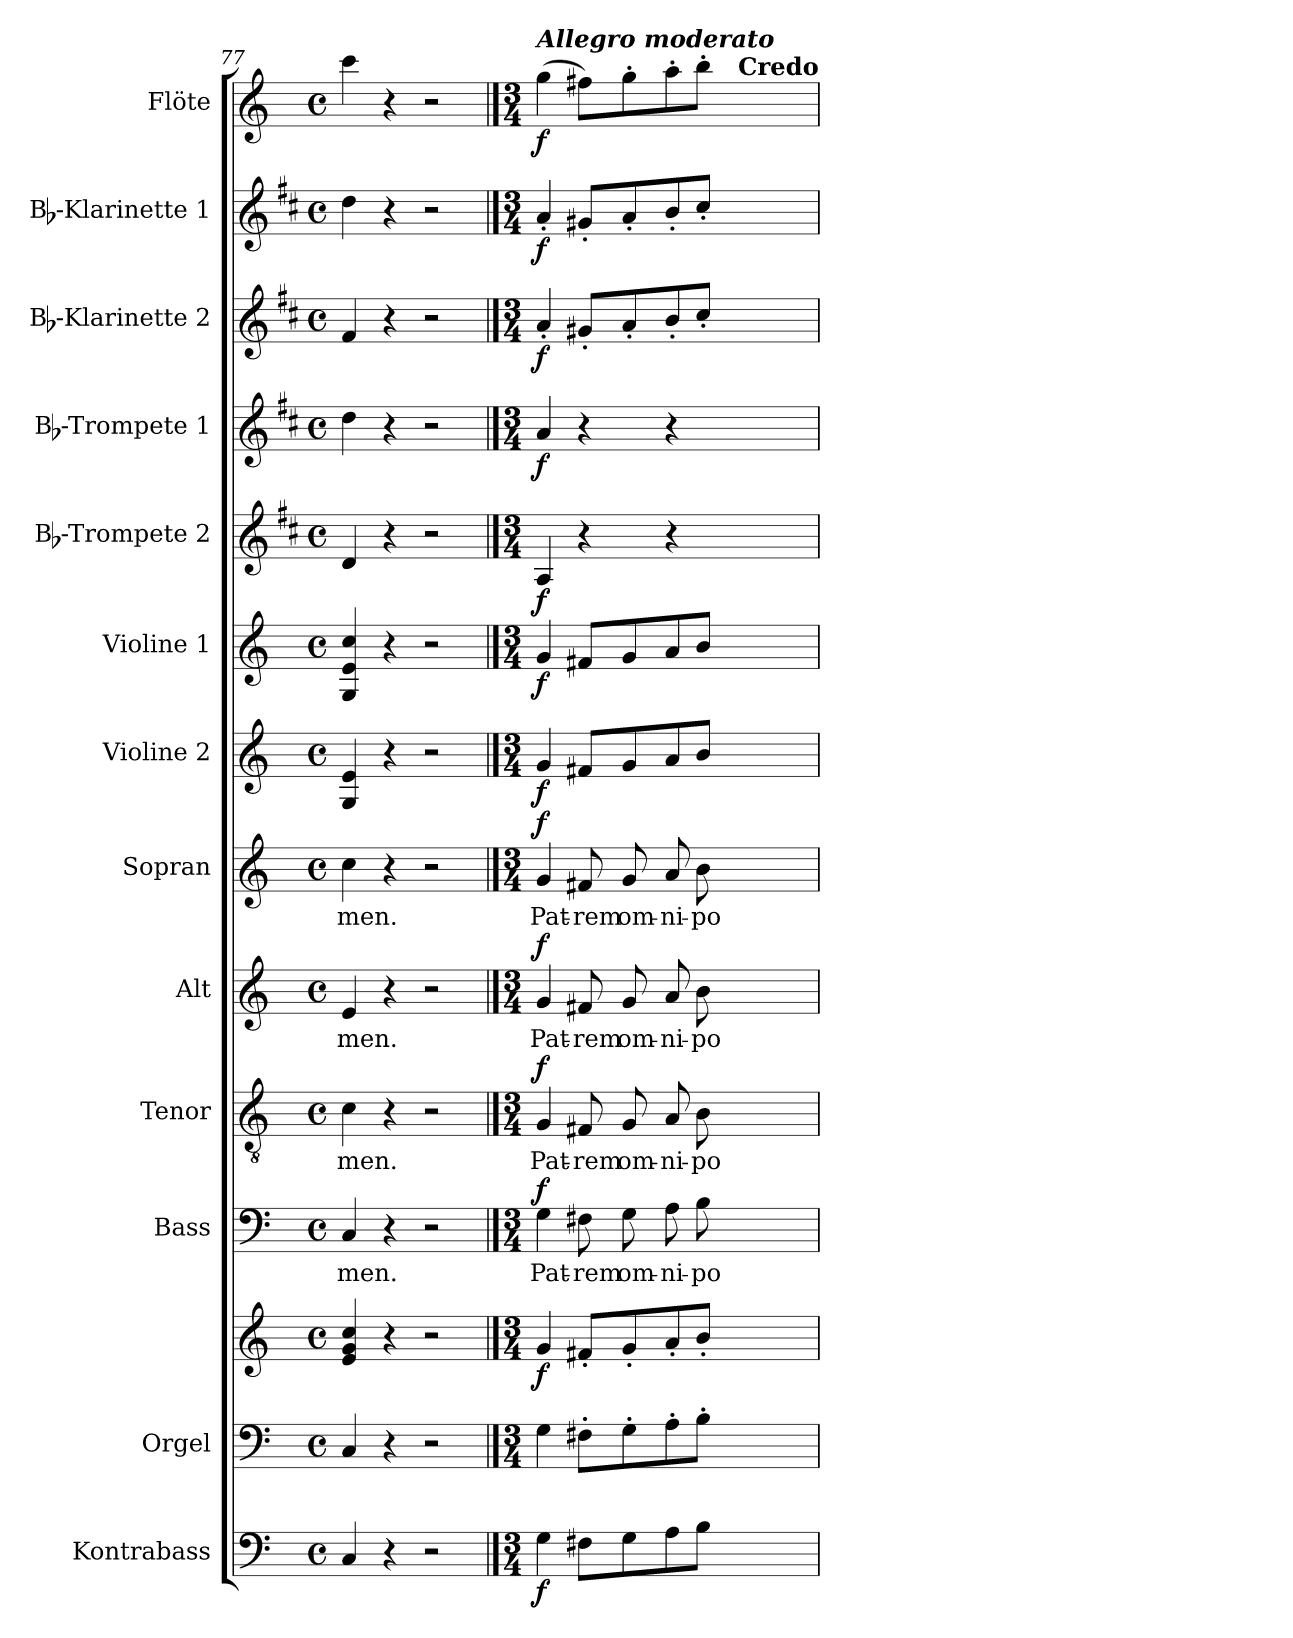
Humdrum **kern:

**kern	**dynam	**kern	**kern	**dynam	**kern	**text	**dynam	**kern	**text	**dynam	**kern	**text	**dynam	**kern	**text	**dynam	**kern	**dynam	**kern	**dynam	**kern	**dynam	**kern	**dynam	**kern	**dynam	**kern	**dynam	**kern	**dynam
*part13	*part13	*part12	*part12	*part12	*part11	*part11	*part11	*part10	*part10	*part10	*part9	*part9	*part9	*part8	*part8	*part8	*part7	*part7	*part6	*part6	*part5	*part5	*part4	*part4	*part3	*part3	*part2	*part2	*part1	*part1
*staff14	*staff14	*staff13	*staff12	*staff12/13	*staff11	*staff11	*staff11	*staff10	*staff10	*staff10	*staff9	*staff9	*staff9	*staff8	*staff8	*staff8	*staff7	*staff7	*staff6	*staff6	*staff5	*staff5	*staff4	*staff4	*staff3	*staff3	*staff2	*staff2	*staff1	*staff1
*I"Kontrabass	*	*I"Orgel	*	*	*I"Bass	*	*	*I"Tenor	*	*	*I"Alt	*	*	*I"Sopran	*	*	*I"Violine 2	*	*I"Violine 1	*	*I"Bb-Trompete 2	*	*I"Bb-Trompete 1	*	*I"Bb-Klarinette 2	*	*I"Bb-Klarinette 1	*	*I"Flöte	*
*I'Kb.	*	*I'Org.	*	*	*I'B.	*	*	*I'T.	*	*	*I'A.	*	*	*I'S.	*	*	*I'Vl. 2	*	*I'Vl. 1	*	*I'Bb Trp. 2	*	*I'Bb Trp. 1	*	*I'Bb Kl. 2	*	*I'Bb Kl. 1	*	*I'Fl.	*
*clefF4	*	*clefF4	*clefG2	*	*clefF4	*	*	*clefGv2	*	*	*clefG2	*	*	*clefG2	*	*	*clefG2	*	*clefG2	*	*clefG2	*	*clefG2	*	*clefG2	*	*clefG2	*	*clefG2	*
*ITrd7c12	*	*	*	*	*	*	*	*	*	*	*	*	*	*	*	*	*	*	*	*	*ITrd1c2	*	*ITrd1c2	*	*ITrd1c2	*	*ITrd1c2	*	*	*
*k[]	*	*k[]	*k[]	*	*k[]	*	*	*k[]	*	*	*k[]	*	*	*k[]	*	*	*k[]	*	*k[]	*	*k[]	*	*k[]	*	*k[]	*	*k[]	*	*k[]	*
*C:	*	*C:	*C:	*	*C:	*	*	*C:	*	*	*C:	*	*	*C:	*	*	*C:	*	*C:	*	*C:	*	*C:	*	*C:	*	*C:	*	*C:	*
*M4/4	*	*M4/4	*M4/4	*	*M4/4	*	*	*M4/4	*	*	*M4/4	*	*	*M4/4	*	*	*M4/4	*	*M4/4	*	*M4/4	*	*M4/4	*	*M4/4	*	*M4/4	*	*M4/4	*
*met(c)	*	*met(c)	*met(c)	*	*met(c)	*	*	*met(c)	*	*	*met(c)	*	*	*met(c)	*	*	*met(c)	*	*met(c)	*	*met(c)	*	*met(c)	*	*met(c)	*	*met(c)	*	*met(c)	*
=77	=77	=77	=77	=77	=77	=77	=77	=77	=77	=77	=77	=77	=77	=77	=77	=77	=77	=77	=77	=77	=77	=77	=77	=77	=77	=77	=77	=77	=77	=77
!	!	!	!	!	!	!LO:LY:b	!	!	!LO:LY:b	!	!	!LO:LY:b	!	!	!LO:LY:b	!	!	!	!	!	!	!	!	!	!	!	!	!	!	!
4CC/	.	4C/	4e/ 4g/ 4cc/	.	4C/	-men.	.	4c\	-men.	.	4e/	-men.	.	4cc\	-men.	.	4G/ 4e/	.	4G/ 4e/ 4cc/	.	4c/	.	4cc\	.	4e/	.	4cc\	.	4ccc\	.
4r	.	4r	4r	.	4r	.	.	4r	.	.	4r	.	.	4r	.	.	4r	.	4r	.	4r	.	4r	.	4r	.	4r	.	4r	.
2r	.	2r	2r	.	2r	.	.	2r	.	.	2r	.	.	2r	.	.	2r	.	2r	.	2r	.	2r	.	2r	.	2r	.	2r	.
!!LO:PB:g=z
==78	==78	==78	==78	==78	==78	==78	==78	==78	==78	==78	==78	==78	==78	==78	==78	==78	==78	==78	==78	==78	==78	==78	==78	==78	==78	==78	==78	==78	==78	==78
*M3/4	*	*M3/4	*M3/4	*	*M3/4	*	*	*M3/4	*	*	*M3/4	*	*	*M3/4	*	*	*M3/4	*	*M3/4	*	*M3/4	*	*M3/4	*	*M3/4	*	*M3/4	*	*M3/4	*
!	!	!	!	!	!	!	!	!	!	!	!	!	!	!	!	!	!	!	!	!	!	!	!	!	!	!	!	!	!LO:TX:a:Bi:t=Allegro moderato	!
!	!LO:DY:b	!	!	!LO:DY:b	!	!LO:LY:b	!LO:DY:a	!	!LO:LY:b	!LO:DY:a	!	!LO:LY:b	!LO:DY:a	!	!LO:LY:b	!LO:DY:a	!	!LO:DY:b	!	!LO:DY:b	!	!LO:DY:b	!	!LO:DY:b	!	!LO:DY:b	!	!LO:DY:b	!	!LO:DY:b
4GG\	f	4G\	4g/	f	4G\	Pat-	f	4G/	Pat-	f	4g/	Pat-	f	4g/	Pat-	f	4g/	f	4g/	f	4G/	f	4g/	f	4g'</	f	4g'</	f	(>4gg\	f
!	!	!	!	!	!	!LO:LY:b	!	!	!LO:LY:b	!	!	!LO:LY:b	!	!	!LO:LY:b	!	!	!	!	!	!	!	!	!	!	!	!	!	!	!
8FF#X\L	.	8F#X'>\L	8f#X'</L	.	8F#X\	-rem	.	8F#X/	-rem	.	8f#X/	-rem	.	8f#X/	-rem	.	8f#X/L	.	8f#X/L	.	4r	.	4r	.	8f#X'</L	.	8f#X'</L	.	8ff#X\L)	.
!	!	!	!	!	!	!LO:LY:b	!	!	!LO:LY:b	!	!	!LO:LY:b	!	!	!LO:LY:b	!	!	!	!	!	!	!	!	!	!	!	!	!	!	!
8GG\	.	8G'>\	8g'</	.	8G\	om-	.	8G/	om-	.	8g/	om-	.	8g/	om-	.	8g/	.	8g/	.	.	.	.	.	8g'</	.	8g'</	.	8gg'>\	.
!	!	!	!	!	!	!LO:LY:b	!	!	!LO:LY:b	!	!	!LO:LY:b	!	!	!LO:LY:b	!	!	!	!	!	!	!	!	!	!	!	!	!	!	!
8AA\	.	8A'>\	8a'</	.	8A\	-ni-	.	8A/	-ni-	.	8a/	-ni-	.	8a/	-ni-	.	8a/	.	8a/	.	4r	.	4r	.	8a'</	.	8a'</	.	8aa'>\	.
!	!	!	!	!	!	!LO:LY:b	!	!	!LO:LY:b	!	!	!LO:LY:b	!	!	!LO:LY:b	!	!	!	!	!	!	!	!	!	!	!	!	!	!	!
8BB\J	.	8B'>\J	8b'</J	.	8B\	-po-	.	8B\	-po-	.	8b\	-po-	.	8b\	-po-	.	8b/J	.	8b/J	.	.	.	.	.	8b'</J	.	8b'</J	.	8bb'>\J	.
1ryy	.	1ryy	1ryy	.	1ryy	.	.	1ryy	.	.	1ryy	.	.	1ryy	.	.	1ryy	.	1ryy	.	1ryy	.	1ryy	.	1ryy	.	1ryy	.	1ryy	.
!	!	!	!	!	!	!	!	!	!	!	!	!	!	!	!	!	!	!	!	!	!	!	!	!	!	!	!	!	!LO:TX:a:B:t=Credo	!
=	=	=	=	=	=	=	=	=	=	=	=	=	=	=	=	=	=	=	=	=	=	=	=	=	=	=	=	=	=	=
*-	*-	*-	*-	*-	*-	*-	*-	*-	*-	*-	*-	*-	*-	*-	*-	*-	*-	*-	*-	*-	*-	*-	*-	*-	*-	*-	*-	*-	*-	*-
